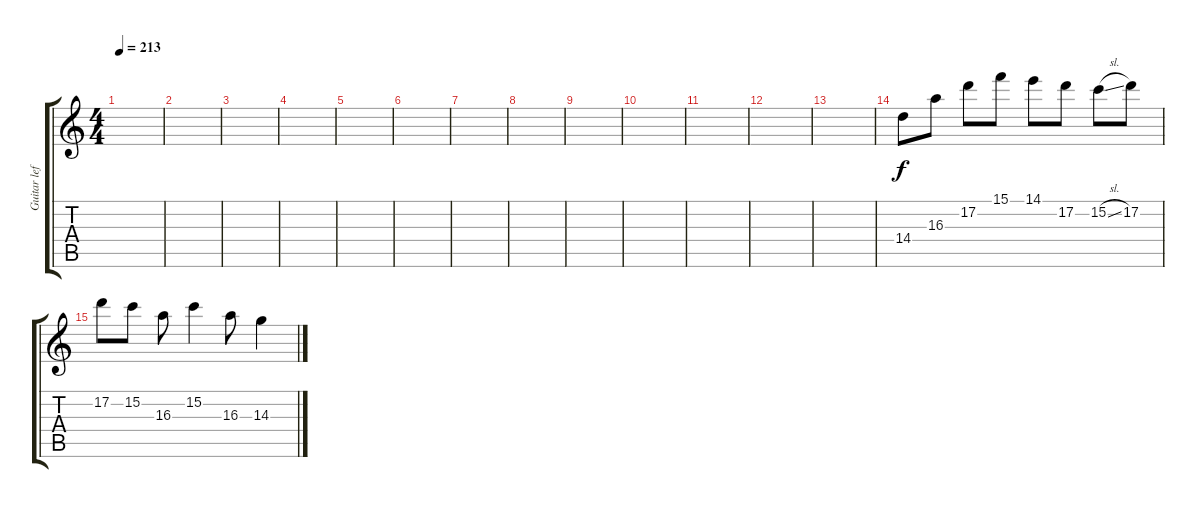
\track ("Guitar left(chorus)" "Guitar lef") {instrument distortionguitar}
\staff {score tabs}
\tuning (D4 A3 F3 C3 G2 D2) {hide}
\ts (4 4)
\tempo 213
\clef g2
\ks c
|
|
|
|
|
|
|
|
|
|
|
|
|
14.4.8 16.3.8 17.2.8 15.1.8 14.1.8 17.2.8 15.2{sl}.8 17.2.8 |
17.2.8 15.2.8 16.3.8 15.2.4 16.3.8 14.3.4
